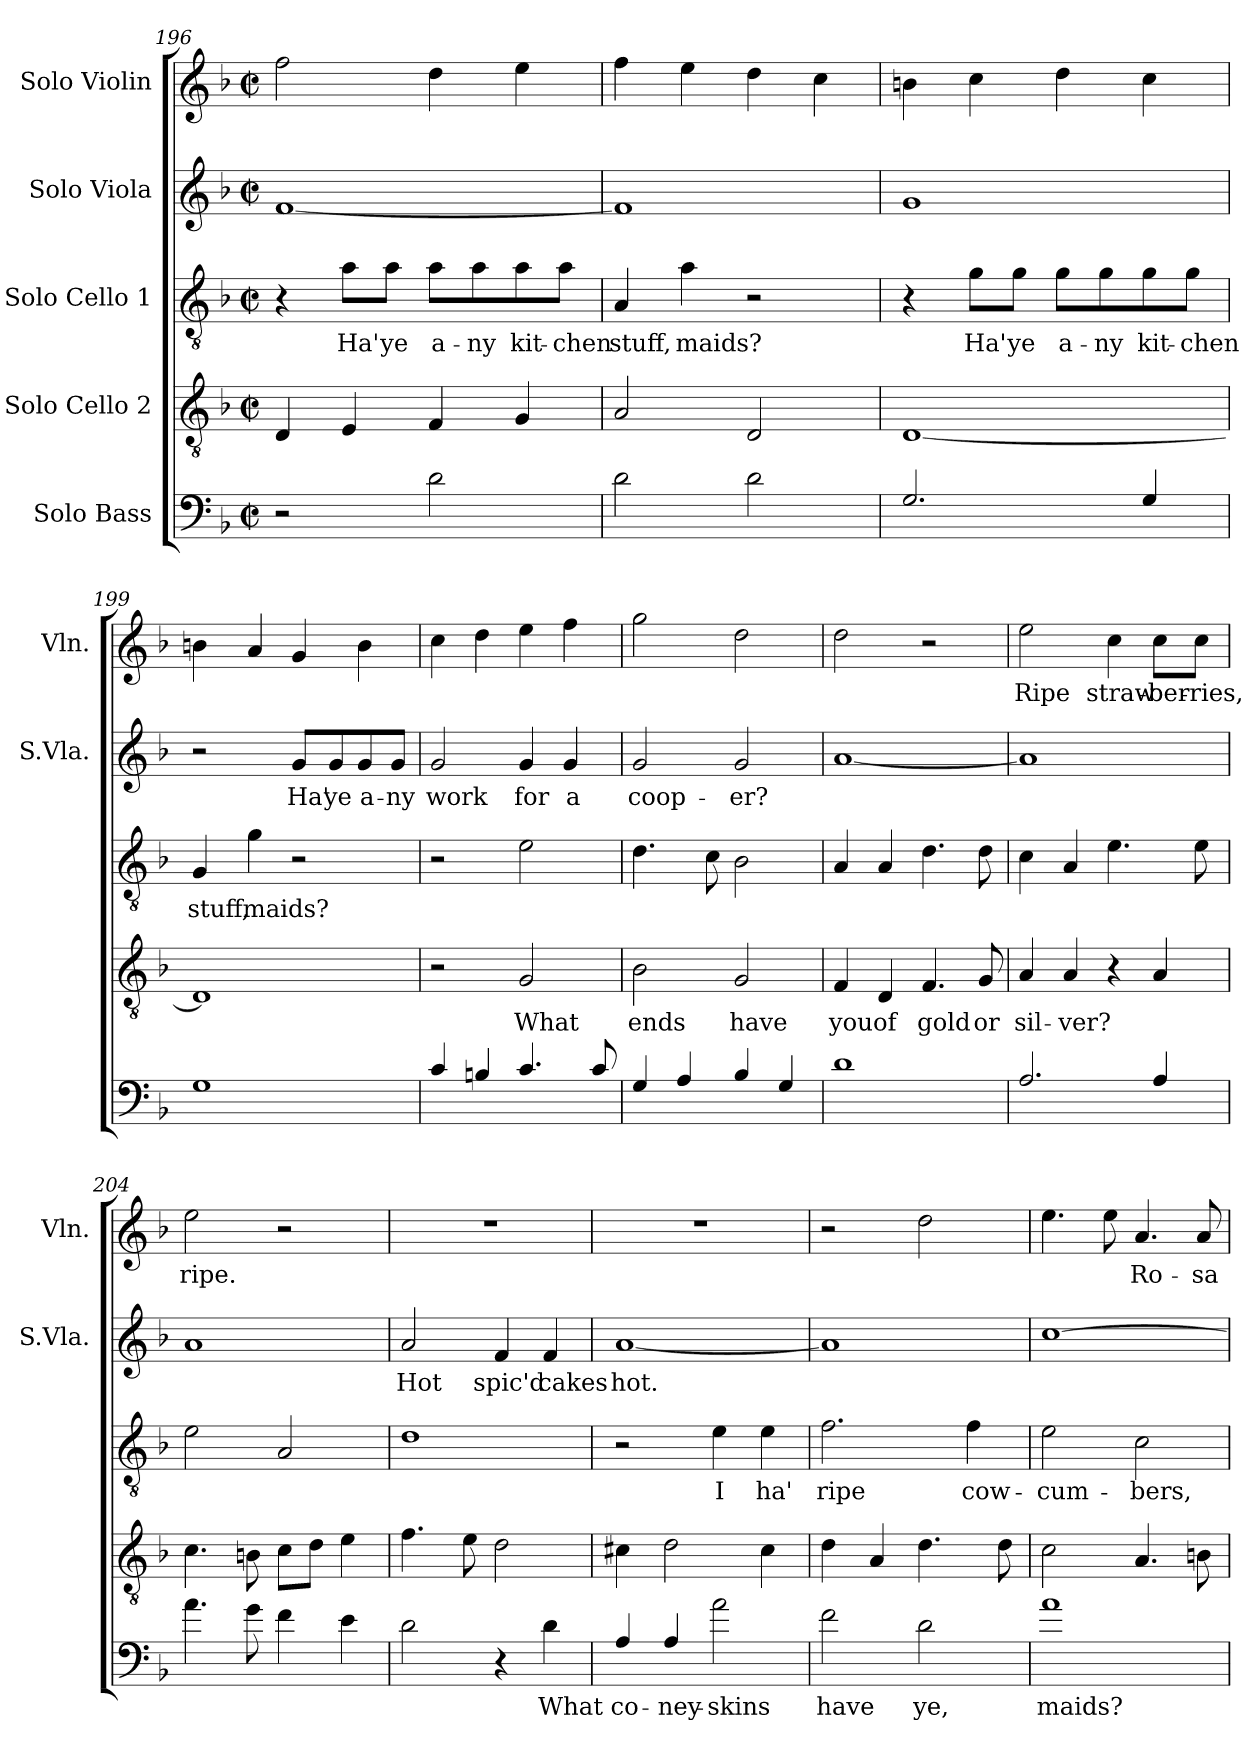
**kern	**text	**kern	**text	**kern	**text	**kern	**text	**kern	**text
*part5	*part5	*part4	*part4	*part3	*part3	*part2	*part2	*part1	*part1
*staff5	*staff5	*staff4	*staff4	*staff3	*staff3	*staff2	*staff2	*staff1	*staff1
*I"Solo Bass	*	*I"Solo Cello 2	*	*I"Solo Cello 1	*	*I"Solo Viola	*	*I"Solo Violin	*
*	*	*	*	*	*	*I'S.Vla.	*	*I'Vln.	*
*clefF4	*	*clefGv2	*	*clefGv2	*	*clefG2	*	*clefG2	*
*ITrd7c12	*	*	*	*	*	*	*	*	*
*k[b-]	*	*k[b-]	*	*k[b-]	*	*k[b-]	*	*k[b-]	*
*F:	*	*F:	*	*F:	*	*F:	*	*F:	*
*M2/2	*	*M2/2	*	*M2/2	*	*M2/2	*	*M2/2	*
*met(c|)	*	*met(c|)	*	*met(c|)	*	*met(c|)	*	*met(c|)	*
=196	=196	=196	=196	=196	=196	=196	=196	=196	=196
2r	.	4D/	.	4r	.	[1f	.	2ff\	.
.	.	4E/	.	8a\L	Ha'	.	.	.	.
.	.	.	.	8a\J	ye	.	.	.	.
2D\	.	4F/	.	8a\L	a-	.	.	4dd\	.
.	.	.	.	8a\	-ny	.	.	.	.
.	.	4G/	.	8a\	kit-	.	.	4ee\	.
.	.	.	.	8a\J	-chen	.	.	.	.
!!LO:LB:g=z
=197	=197	=197	=197	=197	=197	=197	=197	=197	=197
2D\	.	2A/	.	4A/	stuff,	1f]	.	4ff\	.
.	.	.	.	4a\	maids?	.	.	4ee\	.
2D\	.	2D/	.	2r	.	.	.	4dd\	.
.	.	.	.	.	.	.	.	4cc\	.
=198	=198	=198	=198	=198	=198	=198	=198	=198	=198
2.GG/	.	[1D	.	4r	.	1g	.	4bn\	.
.	.	.	.	8g\L	Ha'	.	.	4cc\	.
.	.	.	.	8g\J	ye	.	.	.	.
.	.	.	.	8g\L	a-	.	.	4dd\	.
.	.	.	.	8g\	-ny	.	.	.	.
4GG/	.	.	.	8g\	kit-	.	.	4cc\	.
.	.	.	.	8g\J	-chen	.	.	.	.
=199	=199	=199	=199	=199	=199	=199	=199	=199	=199
1GG	.	1D]	.	4G/	stuff,	2r	.	4bn\	.
.	.	.	.	4g\	maids?	.	.	4a/	.
.	.	.	.	2r	.	8g/L	Ha'	4g/	.
.	.	.	.	.	.	8g/	ye	.	.
.	.	.	.	.	.	8g/	a-	4b\	.
.	.	.	.	.	.	8g/J	-ny	.	.
=200	=200	=200	=200	=200	=200	=200	=200	=200	=200
4C/	.	2r	.	2r	.	2g/	work	4cc\	.
4BBn/	.	.	.	.	.	.	.	4dd\	.
4.C/	.	2G/	What	2e\	.	4g/	for	4ee\	.
.	.	.	.	.	.	4g/	a	4ff\	.
8C/	.	.	.	.	.	.	.	.	.
=201	=201	=201	=201	=201	=201	=201	=201	=201	=201
4GG/	.	2B-\	ends	4.d\	.	2g/	coop-	2gg\	.
4AA/	.	.	.	.	.	.	.	.	.
.	.	.	.	8c\	.	.	.	.	.
4BB-/	.	2G/	have	2B-\	.	2g/	-er?	2dd\	.
4GG/	.	.	.	.	.	.	.	.	.
!!LO:PB:g=z
=202	=202	=202	=202	=202	=202	=202	=202	=202	=202
1D	.	4F/	you	4A/	.	[1a	.	2dd\	.
.	.	4D/	of	4A/	.	.	.	.	.
.	.	4.F/	gold	4.d\	.	.	.	2r	.
.	.	8G/	or	8d\	.	.	.	.	.
=203	=203	=203	=203	=203	=203	=203	=203	=203	=203
2.AA/	.	4A/	sil-	4c\	.	1a]	.	2ee\	Ripe
.	.	4A/	-ver?	4A/	.	.	.	.	.
.	.	4r	.	4.e\	.	.	.	4cc\	straw-
4AA/	.	4A/	.	.	.	.	.	8cc\L	-ber-
.	.	.	.	8e\	.	.	.	8cc\J	-ries,
=204	=204	=204	=204	=204	=204	=204	=204	=204	=204
4.A\	.	4.c\	.	2e\	.	1a	.	2ee\	ripe.
8G\	.	8Bn\	.	.	.	.	.	.	.
4F\	.	8c\L	.	2A/	.	.	.	2r	.
.	.	8d\J	.	.	.	.	.	.	.
4E\	.	4e\	.	.	.	.	.	.	.
=205	=205	=205	=205	=205	=205	=205	=205	=205	=205
2D\	.	4.f\	.	1d	.	2a/	Hot	1r	.
.	.	8e\	.	.	.	.	.	.	.
4r	.	2d\	.	.	.	4f/	spic'd	.	.
4D\	What	.	.	.	.	4f/	cakes	.	.
=206	=206	=206	=206	=206	=206	=206	=206	=206	=206
4AA/	co-	4c#X\	.	2r	.	[1a	hot.	1r	.
4AA/	-ney-	2d\	.	.	.	.	.	.	.
2A\	-skins	.	.	4e\	I	.	.	.	.
.	.	4c#\	.	4e\	ha'	.	.	.	.
=207	=207	=207	=207	=207	=207	=207	=207	=207	=207
2F\	have	4d\	.	2.f\	ripe	1a]	.	2r	.
.	.	4A/	.	.	.	.	.	.	.
2D\	ye,	4.d\	.	.	.	.	.	2dd\	.
.	.	.	.	4f\	cow-	.	.	.	.
.	.	8d\	.	.	.	.	.	.	.
!!LO:LB:g=z
=208	=208	=208	=208	=208	=208	=208	=208	=208	=208
1A	maids?	2c\	.	2e\	-cum-	[1cc	.	4.ee\	.
.	.	.	.	.	.	.	.	8ee\	.
.	.	4.A/	.	2c\	-bers,	.	.	4.a/	Ro-
.	.	8Bn\	.	.	.	.	.	8a/	-sa-
=	=	=	=	=	=	=	=	=	=
*-	*-	*-	*-	*-	*-	*-	*-	*-	*-
